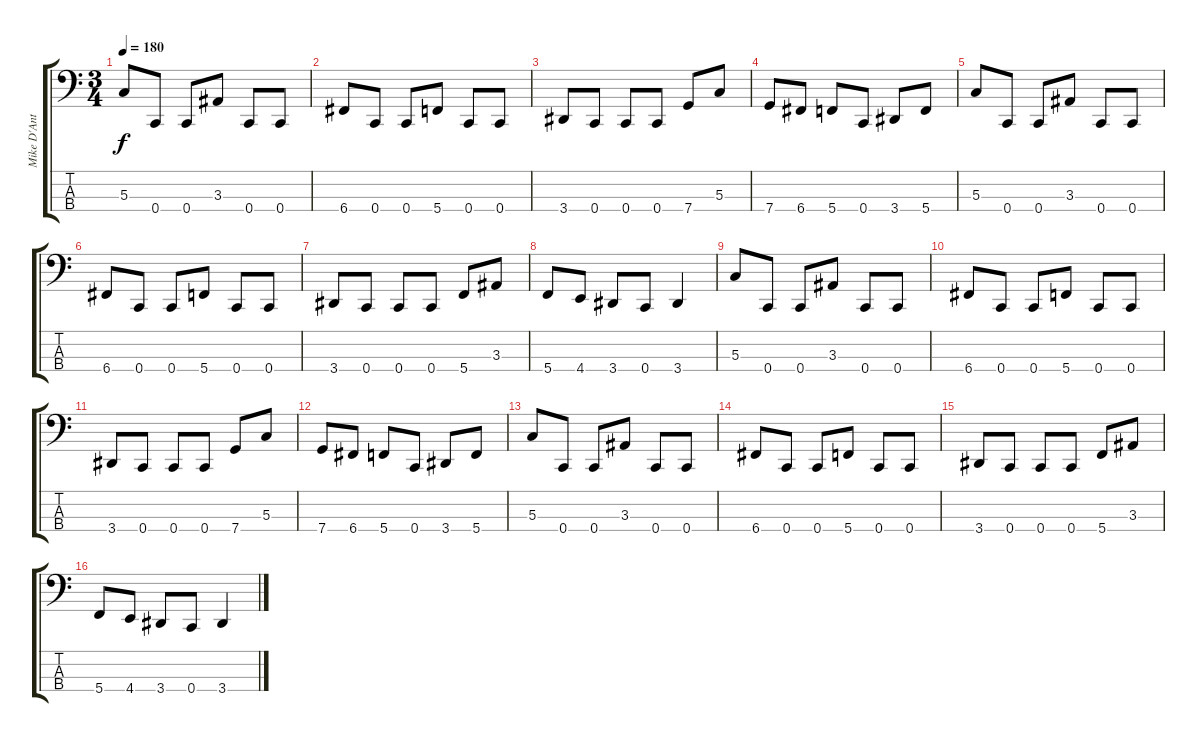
\track ("Mike D'Antonio" "Mike D'Ant") {instrument electricbasspick}
\staff {score tabs}
\tuning (F2 C2 G1 C1) {hide}
\ts (3 4)
\tempo 180
\clef f4
\ks c
5.3.8{dy f} 0.4.8 0.4.8 3.3.8 0.4.8 0.4.8 |
6.4.8 0.4.8 0.4.8 5.4.8 0.4.8 0.4.8 |
3.4.8 0.4.8 0.4.8 0.4.8 7.4.8 5.3.8 |
7.4.8 6.4.8 5.4.8 0.4.8 3.4.8 5.4.8 |
5.3.8 0.4.8 0.4.8 3.3.8 0.4.8 0.4.8 |
6.4.8 0.4.8 0.4.8 5.4.8 0.4.8 0.4.8 |
3.4.8 0.4.8 0.4.8 0.4.8 5.4.8 3.3.8 |
5.4.8 4.4.8 3.4.8 0.4.8 3.4.4 |
5.3.8 0.4.8 0.4.8 3.3.8 0.4.8 0.4.8 |
6.4.8 0.4.8 0.4.8 5.4.8 0.4.8 0.4.8 |
3.4.8 0.4.8 0.4.8 0.4.8 7.4.8 5.3.8 |
7.4.8 6.4.8 5.4.8 0.4.8 3.4.8 5.4.8 |
5.3.8 0.4.8 0.4.8 3.3.8 0.4.8 0.4.8 |
6.4.8 0.4.8 0.4.8 5.4.8 0.4.8 0.4.8 |
3.4.8 0.4.8 0.4.8 0.4.8 5.4.8 3.3.8 |
5.4.8 4.4.8 3.4.8 0.4.8 3.4.4
